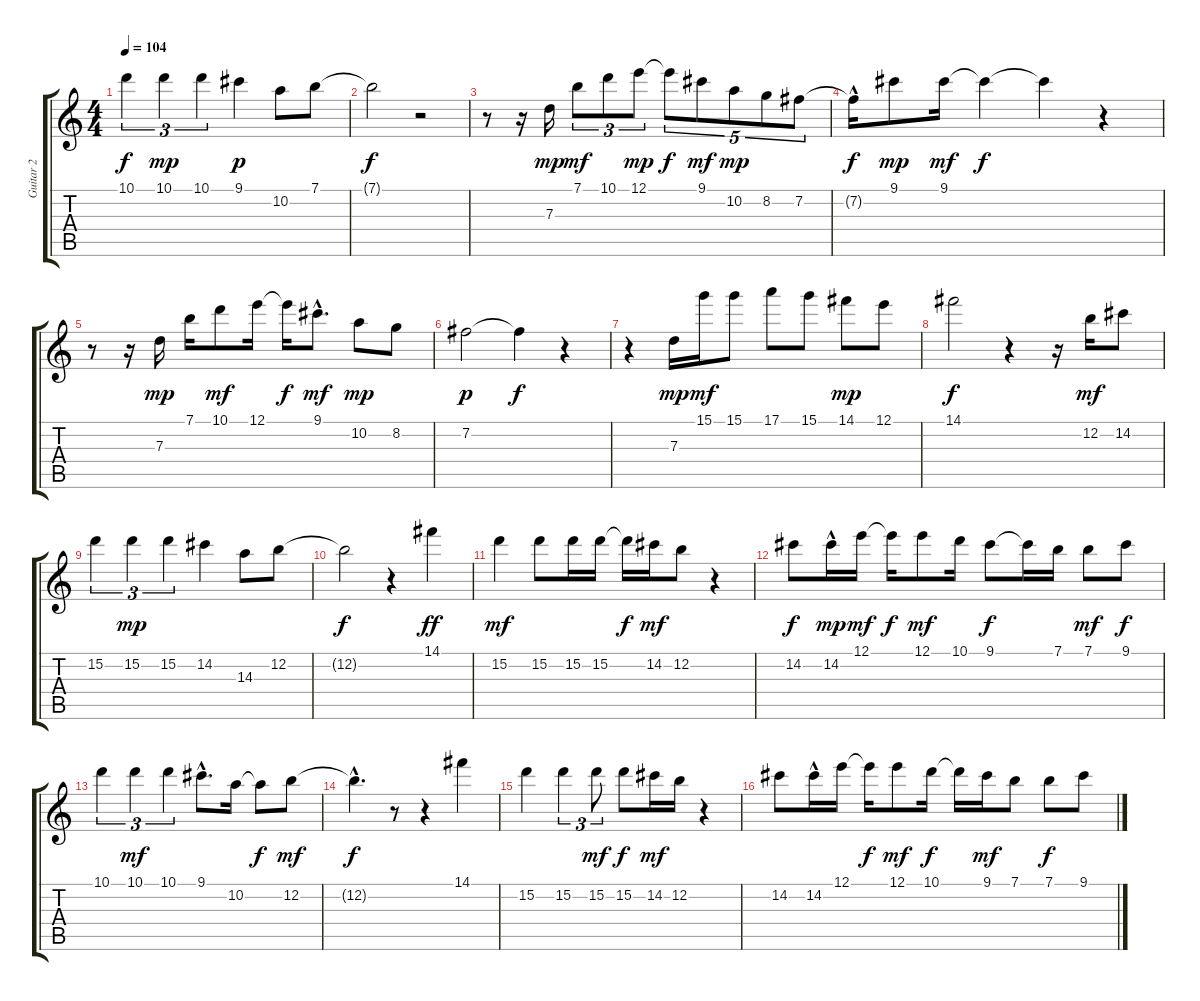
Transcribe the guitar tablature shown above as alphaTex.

\track ("Guitar 2" "Guitar 2") {instrument acousticguitarnylon}
\staff {score tabs}
\tuning (E4 B3 G3 D3 A2 E2) {hide}
\ts (4 4)
\tempo 104
\clef g2
\ks c
10.1.4{tu (3 2) dy f} 10.1.4{tu (3 2) dy mp} 10.1.4{tu (3 2)} 9.1.4{dy p} 10.2.8 7.1.8 |
7.1{t}.2{dy f} r.2 |
r.8 r.16 7.3.16{dy mp} 7.1.8{tu (3 2) dy mf} 10.1.8{tu (3 2)} 12.1.8{tu (3 2) dy mp} 12.1{t}.8{tu (5 4) dy f} 9.1.8{tu (5 4) dy mf} 10.2.8{tu (5 4) dy mp} 8.2.8{tu (5 4)} 7.2.8{tu (5 4)} |
7.2{hac t}.16{dy f} 9.1.8{dy mp} 9.1.16{dy mf} 9.1{t}.4{dy f} 9.1{t}.4 r.4 |
r.8 r.16 7.3.16{dy mp} 7.1.16 10.1.8{dy mf} 12.1.16 12.1{t}.16{dy f} 9.1{hac}.8{d dy mf} 10.2.8{dy mp} 8.2.8 |
7.2.2{dy p} 7.2{t}.4{dy f} r.4 |
r.4 7.3.16{dy mp} 15.1.16{dy mf} 15.1.8 17.1.8 15.1.8 14.1.8{dy mp} 12.1.8 |
14.1.2{dy f} r.4 r.16 12.2.16{dy mf} 14.2.8 |
15.2.4{tu (3 2)} 15.2.4{tu (3 2) dy mp} 15.2.4{tu (3 2)} 14.2.4 14.3.8 12.2.8 |
12.2{t}.2{dy f} r.4 14.1.4{dy ff} |
15.2.4{dy mf} 15.2.8 15.2.16 15.2.16 15.2{t}.16{dy f} 14.2.16{dy mf} 12.2.8 r.4 |
14.2.8{dy f} 14.2{hac}.16{dy mp} 12.1.16{dy mf} 12.1{t}.16{dy f} 12.1.8{dy mf} 10.1.16 9.1.8{dy f} 9.1{t}.16 7.1.16 7.1.8{dy mf} 9.1.8{dy f} |
10.1.4{tu (3 2)} 10.1.4{tu (3 2) dy mf} 10.1.4{tu (3 2)} 9.1{hac}.8{d} 10.2.16 10.2{t}.8{dy f} 12.2.8{dy mf} |
12.2{hac t}.4{d dy f} r.8 r.4 14.1.4 |
15.2.4 15.2.4{tu (3 2)} 15.2.8{tu (3 2) dy mf} 15.2.8{dy f} 14.2.16{dy mf} 12.2.16 r.4 |
14.2.8 14.2{hac}.16 12.1.16 12.1{t}.16{dy f} 12.1.8{dy mf} 10.1.16{dy f} 10.1{t}.16 9.1.16{dy mf} 7.1.8 7.1.8{dy f} 9.1.8
